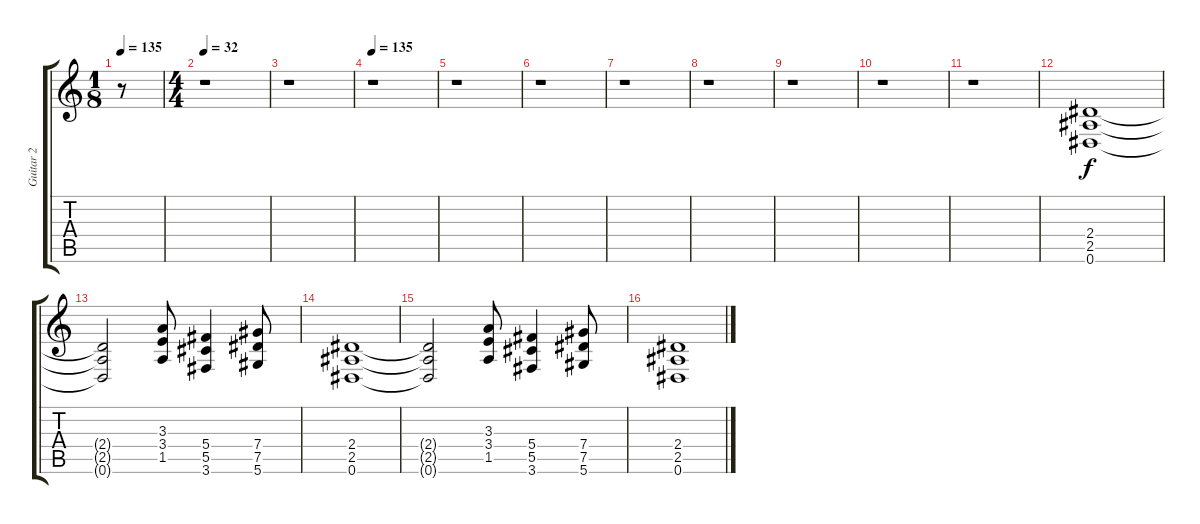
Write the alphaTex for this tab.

\track ("Guitar 2" "Guitar 2") {instrument distortionguitar}
\staff {score tabs}
\tuning (Eb4 Bb3 Gb3 Db3 Ab2 Eb2) {hide}
\ts (1 8)
\tempo 135
\clef g2
\ks c
r.8{dy f instrument distortionguitar} |
\ts (4 4)
\tempo 32
r.1 |
r.1 |
\tempo 135
r.1 |
r.1 |
r.1 |
r.1 |
r.1 |
r.1 |
r.1 |
r.1 |
(2.4 2.5 0.6).1 |
(2.4{t} 2.5{t} 0.6{t}).2 (3.3 3.4 1.5).8 (5.4 5.5 3.6).4 (7.4 7.5 5.6).8 |
(2.4 2.5 0.6).1 |
(2.4{t} 2.5{t} 0.6{t}).2 (3.3 3.4 1.5).8 (5.4 5.5 3.6).4 (7.4 7.5 5.6).8 |
(2.4 2.5 0.6).1
